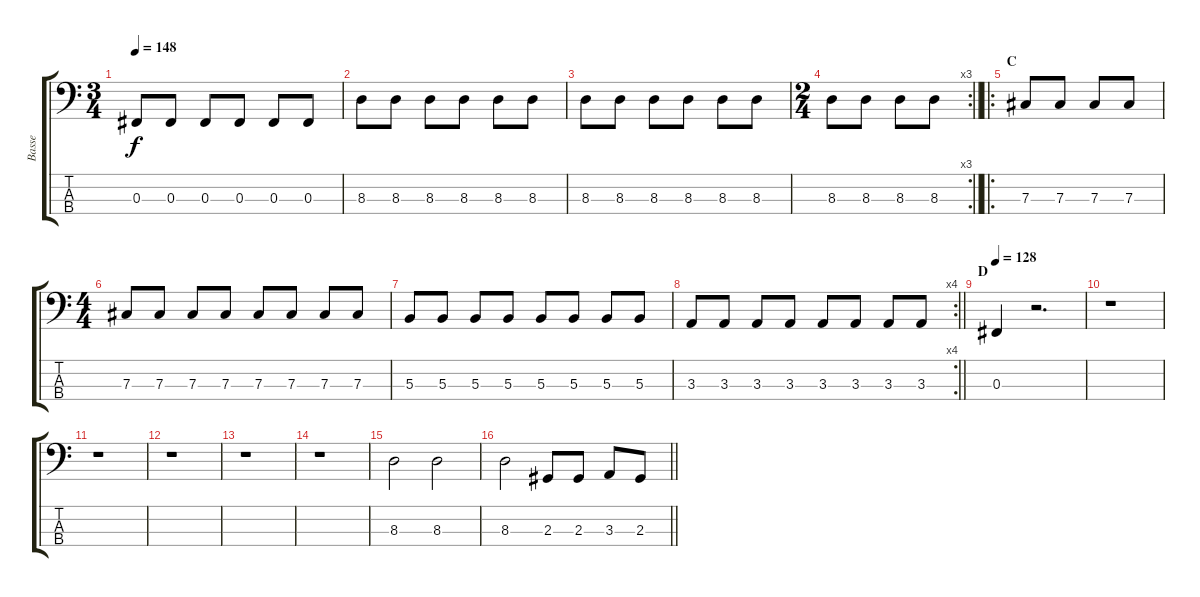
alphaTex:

\track ("Basse" "Basse") {instrument electricbassfinger}
\staff {score tabs}
\tuning (E2 B1 Gb1 Db1) {hide}
\ts (3 4)
\tempo 148
\clef f4
\ks c
0.3.8{dy f} 0.3.8 0.3.8 0.3.8 0.3.8 0.3.8 |
8.3.8 8.3.8 8.3.8 8.3.8 8.3.8 8.3.8 |
8.3.8 8.3.8 8.3.8 8.3.8 8.3.8 8.3.8 |
\rc 3
\ts (2 4)
\barLineRight lightlight
8.3.8 8.3.8 8.3.8 8.3.8 |
\ro
\section ("" "C")
7.3.8 7.3.8 7.3.8 7.3.8 |
\ts (4 4)
7.3.8 7.3.8 7.3.8 7.3.8 7.3.8 7.3.8 7.3.8 7.3.8 |
5.3.8 5.3.8 5.3.8 5.3.8 5.3.8 5.3.8 5.3.8 5.3.8 |
\rc 4
\barLineRight lightlight
3.3.8 3.3.8 3.3.8 3.3.8 3.3.8 3.3.8 3.3.8 3.3.8 |
\section ("" "D")
\tempo 128
0.3.4 r.2{d} |
r.1 |
r.1 |
r.1 |
r.1 |
r.1 |
8.3.2 8.3.2 |
\barLineRight lightlight
8.3.2 2.3.8 2.3.8 3.3.8 2.3.8
